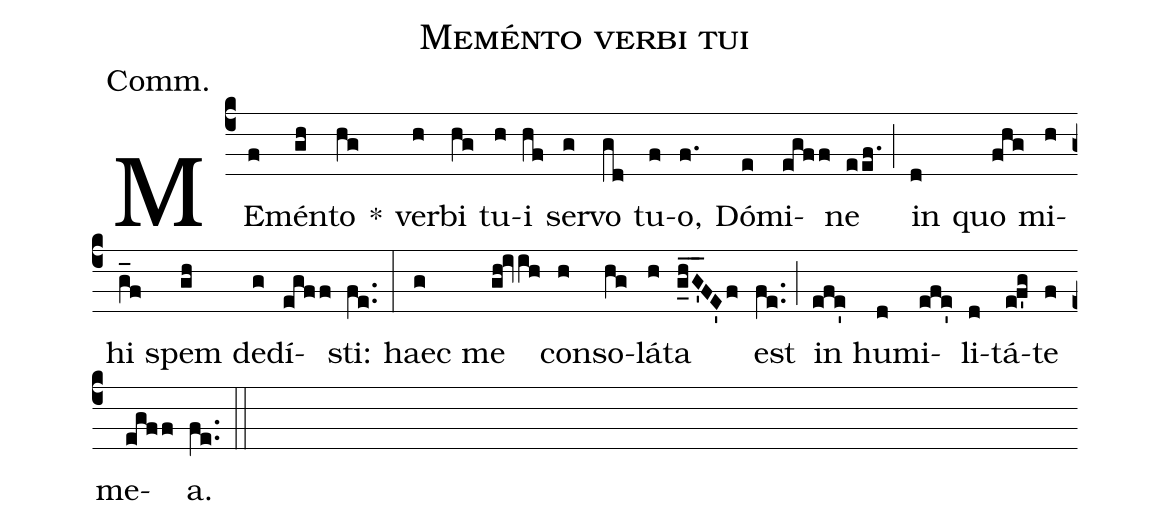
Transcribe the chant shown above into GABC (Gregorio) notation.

name:Meménto verbi tui;
annotation:Comm.;
mode:4;
office-part:Communion;
%%
(c4) ME(f)mén(gh)to(hg) *()
ver(h)bi(hg) tu(h)i(hf) ser(g)vo(gd) tu(f)o,(f.) Dó(e)mi(egff)ne(eef.) (;)
in(d) quo(fhg) mi(h)hi(g_f) spem(gh) de(g)dí(egff)sti:(fe..) (:)
haec(g) me(gh!ivih) con(h)so(hg)lá(h)ta(ghG'___FE'f) est(fe..) (;)
in(efe') hu(d)mi(efe')li(d)tá-(e!f'g)te(f) me(egff)a.(fe..) (::)
